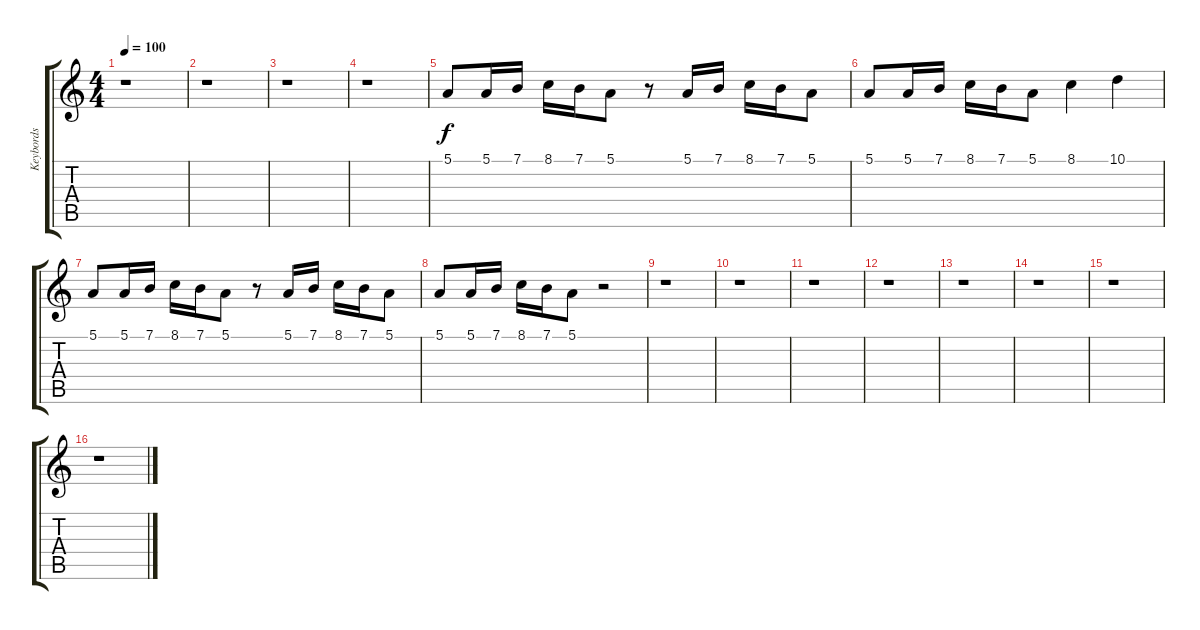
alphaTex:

\track ("Keybords" "Keybords") {instrument cello}
\staff {score tabs}
\tuning (E4 B3 G3 D3 A2 E2) {hide}
\ts (4 4)
\tempo 100
\clef g2
\ks c
r.1{dy f instrument cello} |
r.1 |
r.1 |
r.1 |
5.1.8 5.1.16 7.1.16 8.1.16 7.1.16 5.1.8 r.8 5.1.16 7.1.16 8.1.16 7.1.16 5.1.8 |
5.1.8 5.1.16 7.1.16 8.1.16 7.1.16 5.1.8 8.1.4 10.1.4 |
5.1.8 5.1.16 7.1.16 8.1.16 7.1.16 5.1.8 r.8 5.1.16 7.1.16 8.1.16 7.1.16 5.1.8 |
5.1.8 5.1.16 7.1.16 8.1.16 7.1.16 5.1.8 r.2 |
r.1 |
r.1 |
r.1 |
r.1 |
r.1 |
r.1 |
r.1 |
r.1
